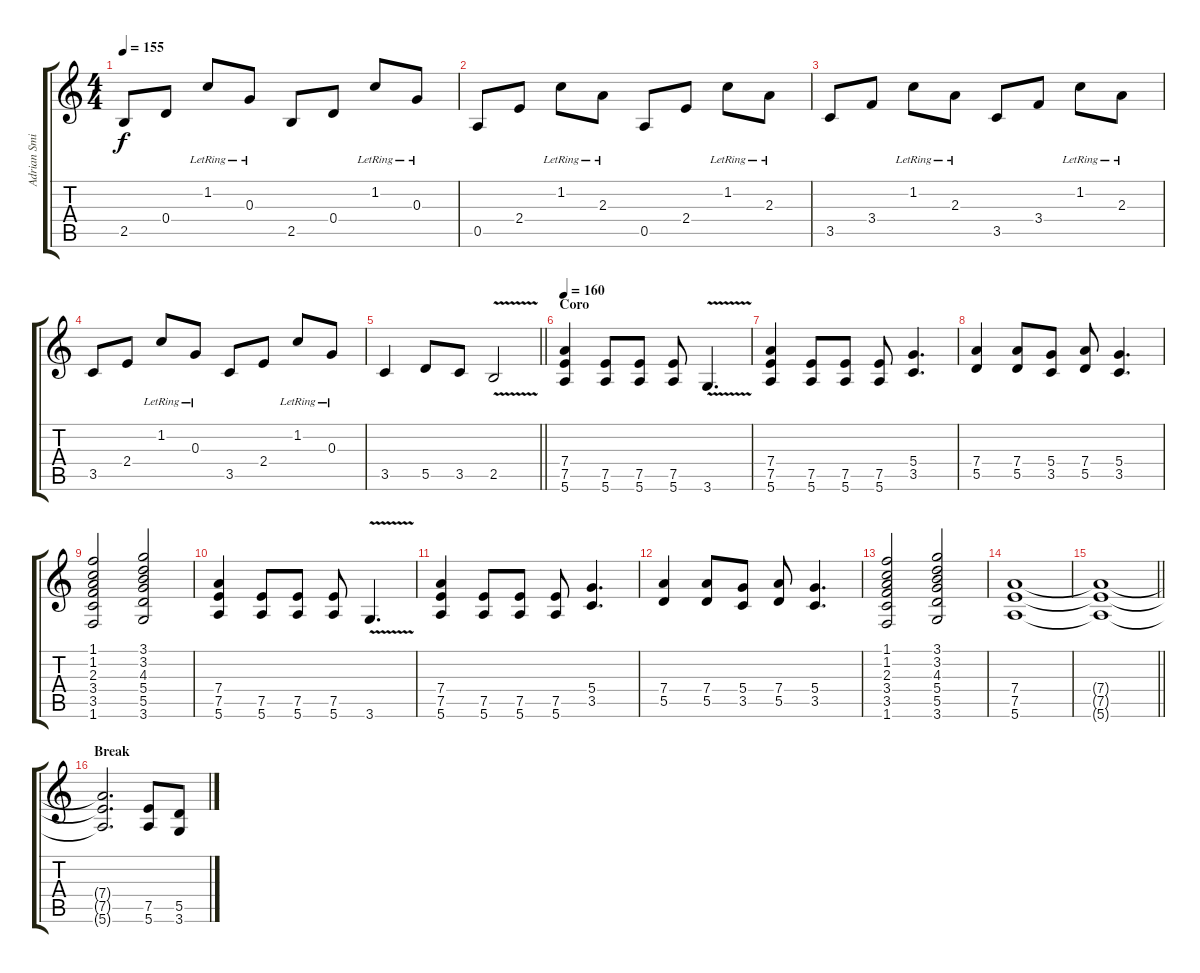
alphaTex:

\track ("Adrian Smith" "Adrian Smi") {instrument distortionguitar}
\staff {score tabs}
\tuning (E4 B3 G3 D3 A2 E2) {hide}
\ts (4 4)
\tempo 155
\clef g2
\ks c
2.5.8{dy f} 0.4.8 1.2{lr}.8 0.3{lr}.8 2.5.8 0.4.8 1.2{lr}.8 0.3{lr}.8 |
0.5.8 2.4.8 1.2{lr}.8 2.3{lr}.8 0.5.8 2.4.8 1.2{lr}.8 2.3{lr}.8 |
3.5.8 3.4.8 1.2{lr}.8 2.3{lr}.8 3.5.8 3.4.8 1.2{lr}.8 2.3{lr}.8 |
3.5.8 2.4.8 1.2{lr}.8 0.3{lr}.8 3.5.8 2.4.8 1.2{lr}.8 0.3{lr}.8 |
\barLineRight lightlight
3.5.4{instrument distortionguitar} 5.5.8 3.5.8 2.5{v}.2 |
\section ("" "Coro")
\tempo 160
(7.4 7.5 5.6).4 (7.5 5.6).8 (7.5 5.6).8 (7.5 5.6).8 3.6{v}.4{d} |
(7.4 7.5 5.6).4 (7.5 5.6).8 (7.5 5.6).8 (7.5 5.6).8 (5.4 3.5).4{d} |
(7.4 5.5).4 (7.4 5.5).8 (5.4 3.5).8 (7.4 5.5).8 (5.4 3.5).4{d} |
(1.1 1.2 2.3 3.4 3.5 1.6).2 (3.1 3.2 4.3 5.4 5.5 3.6).2 |
(7.4 7.5 5.6).4 (7.5 5.6).8 (7.5 5.6).8 (7.5 5.6).8 3.6{v}.4{d} |
(7.4 7.5 5.6).4 (7.5 5.6).8 (7.5 5.6).8 (7.5 5.6).8 (5.4 3.5).4{d} |
(7.4 5.5).4 (7.4 5.5).8 (5.4 3.5).8 (7.4 5.5).8 (5.4 3.5).4{d} |
(1.1 1.2 2.3 3.4 3.5 1.6).2 (3.1 3.2 4.3 5.4 5.5 3.6).2 |
(7.4 7.5 5.6).1 |
\barLineRight lightlight
(7.4{t} 7.5{t} 5.6{t}).1 |
\section ("" "Break")
(7.4{t} 7.5{t} 5.6{t}).2{d} (7.5 5.6).8 (5.5 3.6).8
